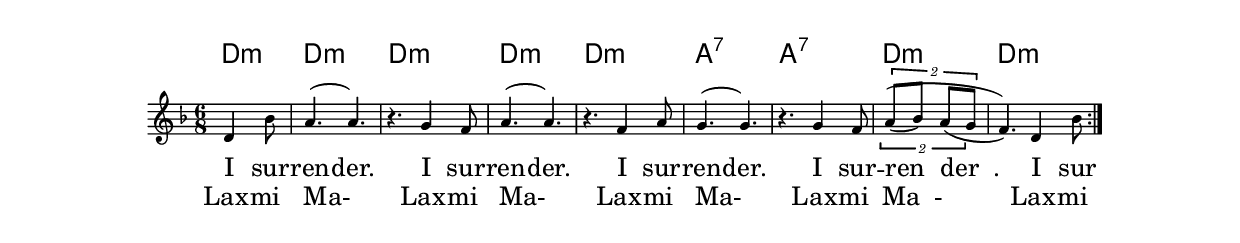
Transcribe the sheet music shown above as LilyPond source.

\version "2.19.45"

melody = \relative c' {
  \clef treble
  \key d \minor
  \time 6/8
  \set Score.voltaSpannerDuration = #(ly:make-moment 4/4)
    \repeat volta 2 {
    <<
    \new Voice = "words" {
			\partial 4. d4 bes'8 |	
				a4. a | r g4 f8 | a4. a | r f4 a8 |
				g4. g | r g4 f8 | \times 3/2 { a8( bes) a( g} | f4.) d4 bes'8 |	
		}
    \new Voice = "hidden" {
      \hideNotes {
			 \partial 4. d4 bes'8 |	
				a4.~ a | r g4 f8 | a4.~ a | r f4 a8 |
				g4.~ g | r g4 f8 | \times 3/2 { a8( bes a g} | f4.) d4 bes'8 |	
			}
		}
    >>
  }
}

text =  \lyricmode {
	\set associatedVoice = "words"
	I sur -- ren -- der. I sur -- ren -- der.
	I sur -- ren -- der. I sur -- ren__ -- der__. I sur
}

wordsTwo =  \lyricmode {
	\set associatedVoice = "hidden"
	Lax -- mi Ma-
	Lax -- mi Ma-
	Lax -- mi Ma-
	Lax -- mi Ma__- Lax -- mi
}

harmonies = \chordmode {
	d4.:m | 
	d2.:m | d:m | d:m | d:m |
	a:7 | a:7 | d:m | d:m |
}

\score {
  <<
    \new ChordNames {
      \set chordChang = ##t
      \harmonies
    }
    \new Staff \with { \magnifyStaff #5/7 } {
    	\new Voice = "one" { \melody }
  	}
    \new Lyrics \lyricsto "words" \text
    \new Lyrics \lyricsto "hidden" \wordsTwo
  >>
  \layout { 
   % #(layout-set-staff-size 14)
   }
  \midi { 
  	\tempo 4 = 125
  }
}